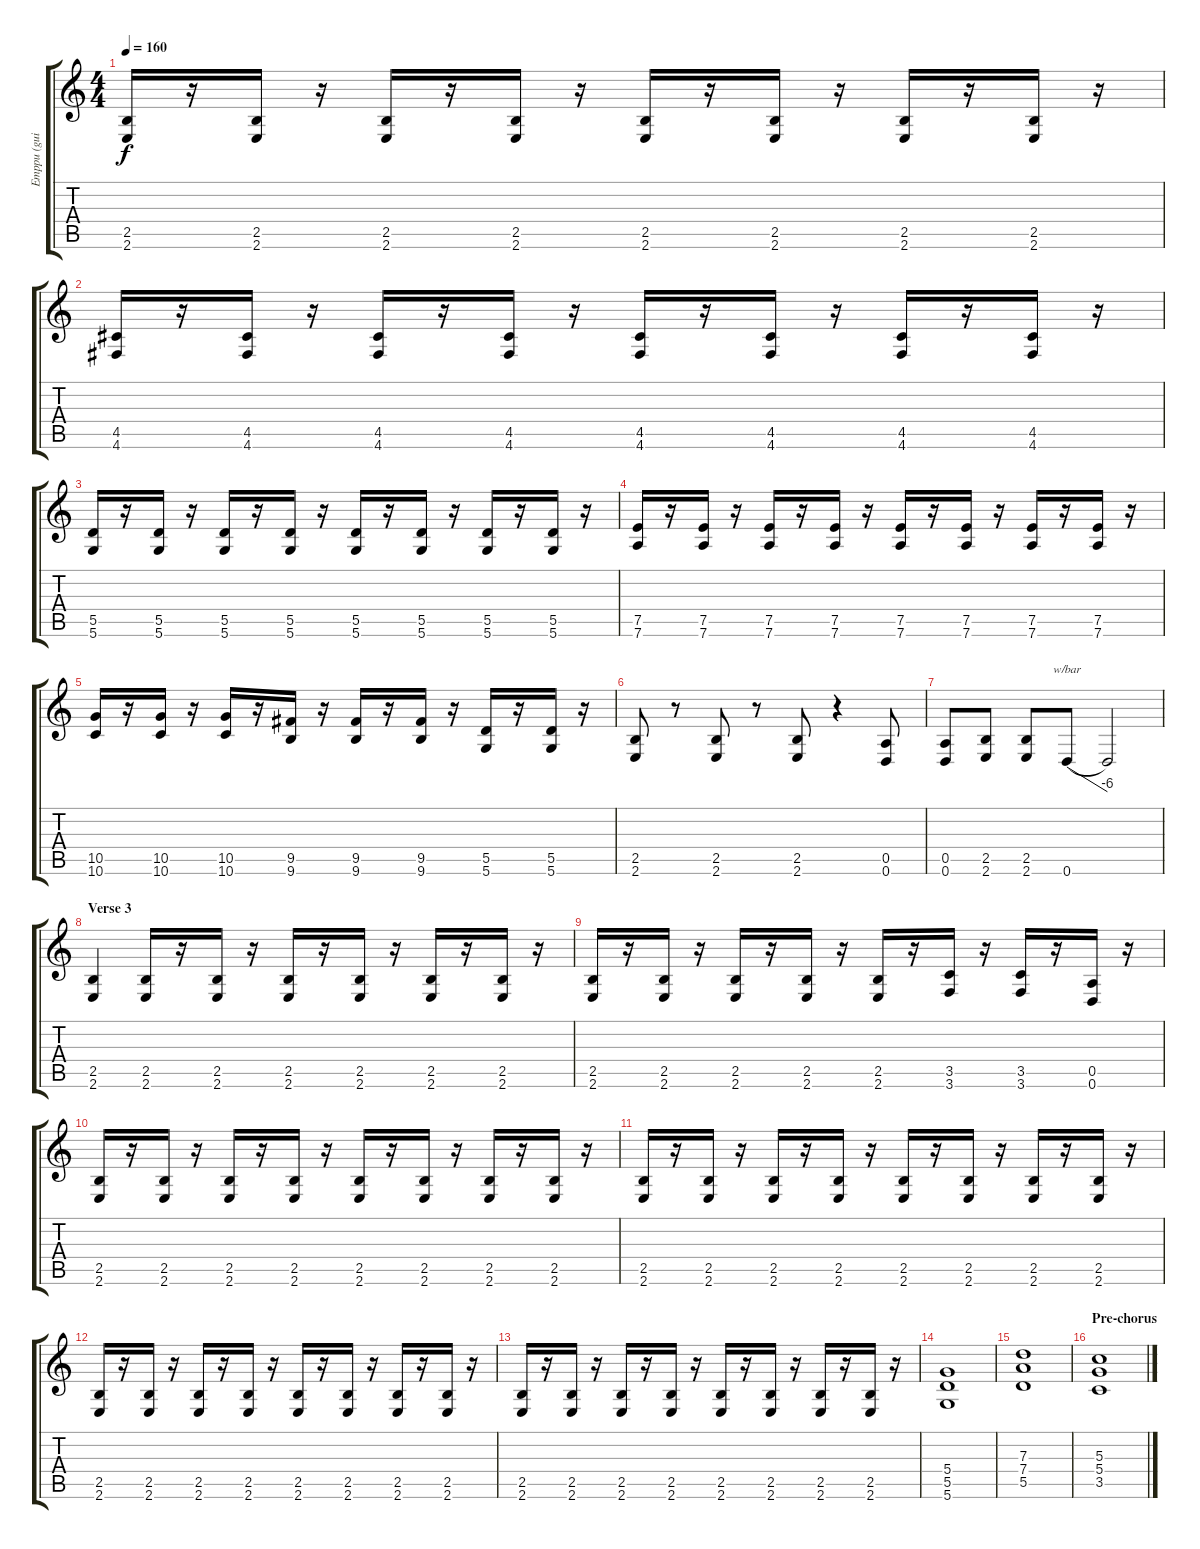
\track ("Emppu (guitar)" "Emppu (gui") {instrument distortionguitar}
\staff {score tabs}
\tuning (E4 B3 G3 D3 A2 D2) {hide}
\ts (4 4)
\tempo 160
\clef g2
\ks c
(2.5 2.6).16{dy f} r.16 (2.5 2.6).16 r.16 (2.5 2.6).16 r.16 (2.5 2.6).16 r.16 (2.5 2.6).16 r.16 (2.5 2.6).16 r.16 (2.5 2.6).16 r.16 (2.5 2.6).16 r.16 |
(4.5 4.6).16 r.16 (4.5 4.6).16 r.16 (4.5 4.6).16 r.16 (4.5 4.6).16 r.16 (4.5 4.6).16 r.16 (4.5 4.6).16 r.16 (4.5 4.6).16 r.16 (4.5 4.6).16 r.16 |
(5.5 5.6).16 r.16 (5.5 5.6).16 r.16 (5.5 5.6).16 r.16 (5.5 5.6).16 r.16 (5.5 5.6).16 r.16 (5.5 5.6).16 r.16 (5.5 5.6).16 r.16 (5.5 5.6).16 r.16 |
(7.5 7.6).16 r.16 (7.5 7.6).16 r.16 (7.5 7.6).16 r.16 (7.5 7.6).16 r.16 (7.5 7.6).16 r.16 (7.5 7.6).16 r.16 (7.5 7.6).16 r.16 (7.5 7.6).16 r.16 |
(10.5 10.6).16 r.16 (10.5 10.6).16 r.16 (10.5 10.6).16 r.16 (9.5 9.6).16 r.16 (9.5 9.6).16 r.16 (9.5 9.6).16 r.16 (5.5 5.6).16 r.16 (5.5 5.6).16 r.16 |
(2.5 2.6).8 r.8 (2.5 2.6).8 r.8 (2.5 2.6).8 r.4 (0.5 0.6).8 |
(0.5 0.6).8 (2.5 2.6).8 (2.5 2.6).8 0.6.8{tbe (dive default 0 0 60 -24)} 0.6{t}.2 |
\section ("" "Verse 3")
(2.5 2.6).4 (2.5 2.6).16 r.16 (2.5 2.6).16 r.16 (2.5 2.6).16 r.16 (2.5 2.6).16 r.16 (2.5 2.6).16 r.16 (2.5 2.6).16 r.16 |
(2.5 2.6).16 r.16 (2.5 2.6).16 r.16 (2.5 2.6).16 r.16 (2.5 2.6).16 r.16 (2.5 2.6).16 r.16 (3.5 3.6).16 r.16 (3.5 3.6).16 r.16 (0.5 0.6).16 r.16 |
(2.5 2.6).16 r.16 (2.5 2.6).16 r.16 (2.5 2.6).16 r.16 (2.5 2.6).16 r.16 (2.5 2.6).16 r.16 (2.5 2.6).16 r.16 (2.5 2.6).16 r.16 (2.5 2.6).16 r.16 |
(2.5 2.6).16 r.16 (2.5 2.6).16 r.16 (2.5 2.6).16 r.16 (2.5 2.6).16 r.16 (2.5 2.6).16 r.16 (2.5 2.6).16 r.16 (2.5 2.6).16 r.16 (2.5 2.6).16 r.16 |
(2.5 2.6).16 r.16 (2.5 2.6).16 r.16 (2.5 2.6).16 r.16 (2.5 2.6).16 r.16 (2.5 2.6).16 r.16 (2.5 2.6).16 r.16 (2.5 2.6).16 r.16 (2.5 2.6).16 r.16 |
(2.5 2.6).16 r.16 (2.5 2.6).16 r.16 (2.5 2.6).16 r.16 (2.5 2.6).16 r.16 (2.5 2.6).16 r.16 (2.5 2.6).16 r.16 (2.5 2.6).16 r.16 (2.5 2.6).16 r.16 |
(5.4 5.5 5.6).1 |
(7.3 7.4 5.5).1 |
\section ("" "Pre-chorus")
(5.3 5.4 3.5).1
